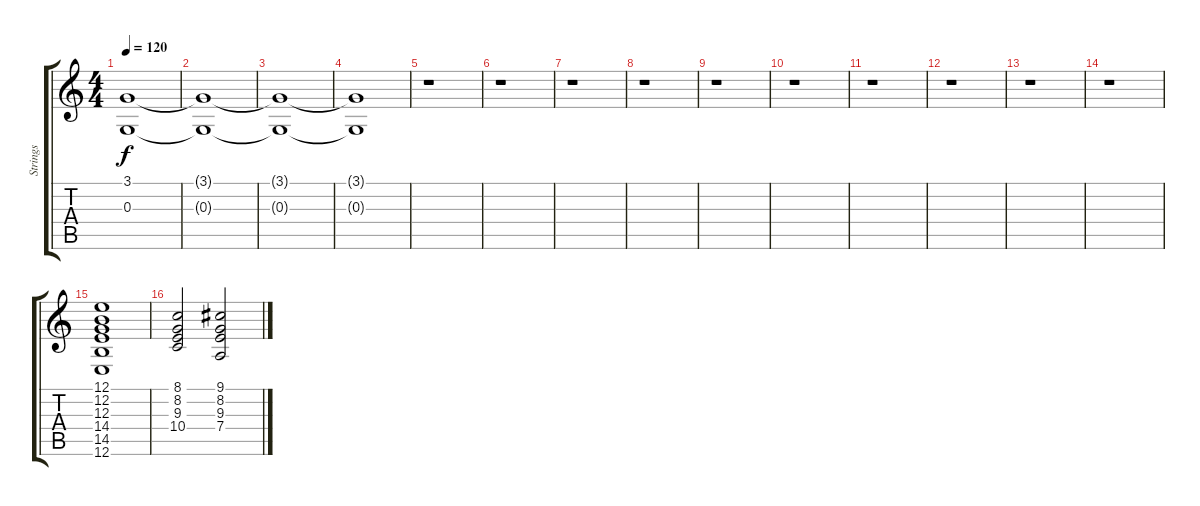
\track ("Strings" "Strings") {instrument stringensemble1}
\staff {score tabs}
\tuning (E4 B3 G3 D3 A2 E2) {hide}
\ts (4 4)
\tempo 120
\clef g2
\ks c
(3.1 0.3).1{dy f} |
(3.1{t} 0.3{t}).1 |
(3.1{t} 0.3{t}).1 |
(3.1{t} 0.3{t}).1 |
r.1 |
r.1 |
r.1 |
r.1 |
r.1 |
r.1 |
r.1 |
r.1 |
r.1 |
r.1 |
(12.1 12.2 12.3 14.4 14.5 12.6).1 |
(8.1 8.2 9.3 10.4).2 (9.1 8.2 9.3 7.4).2
